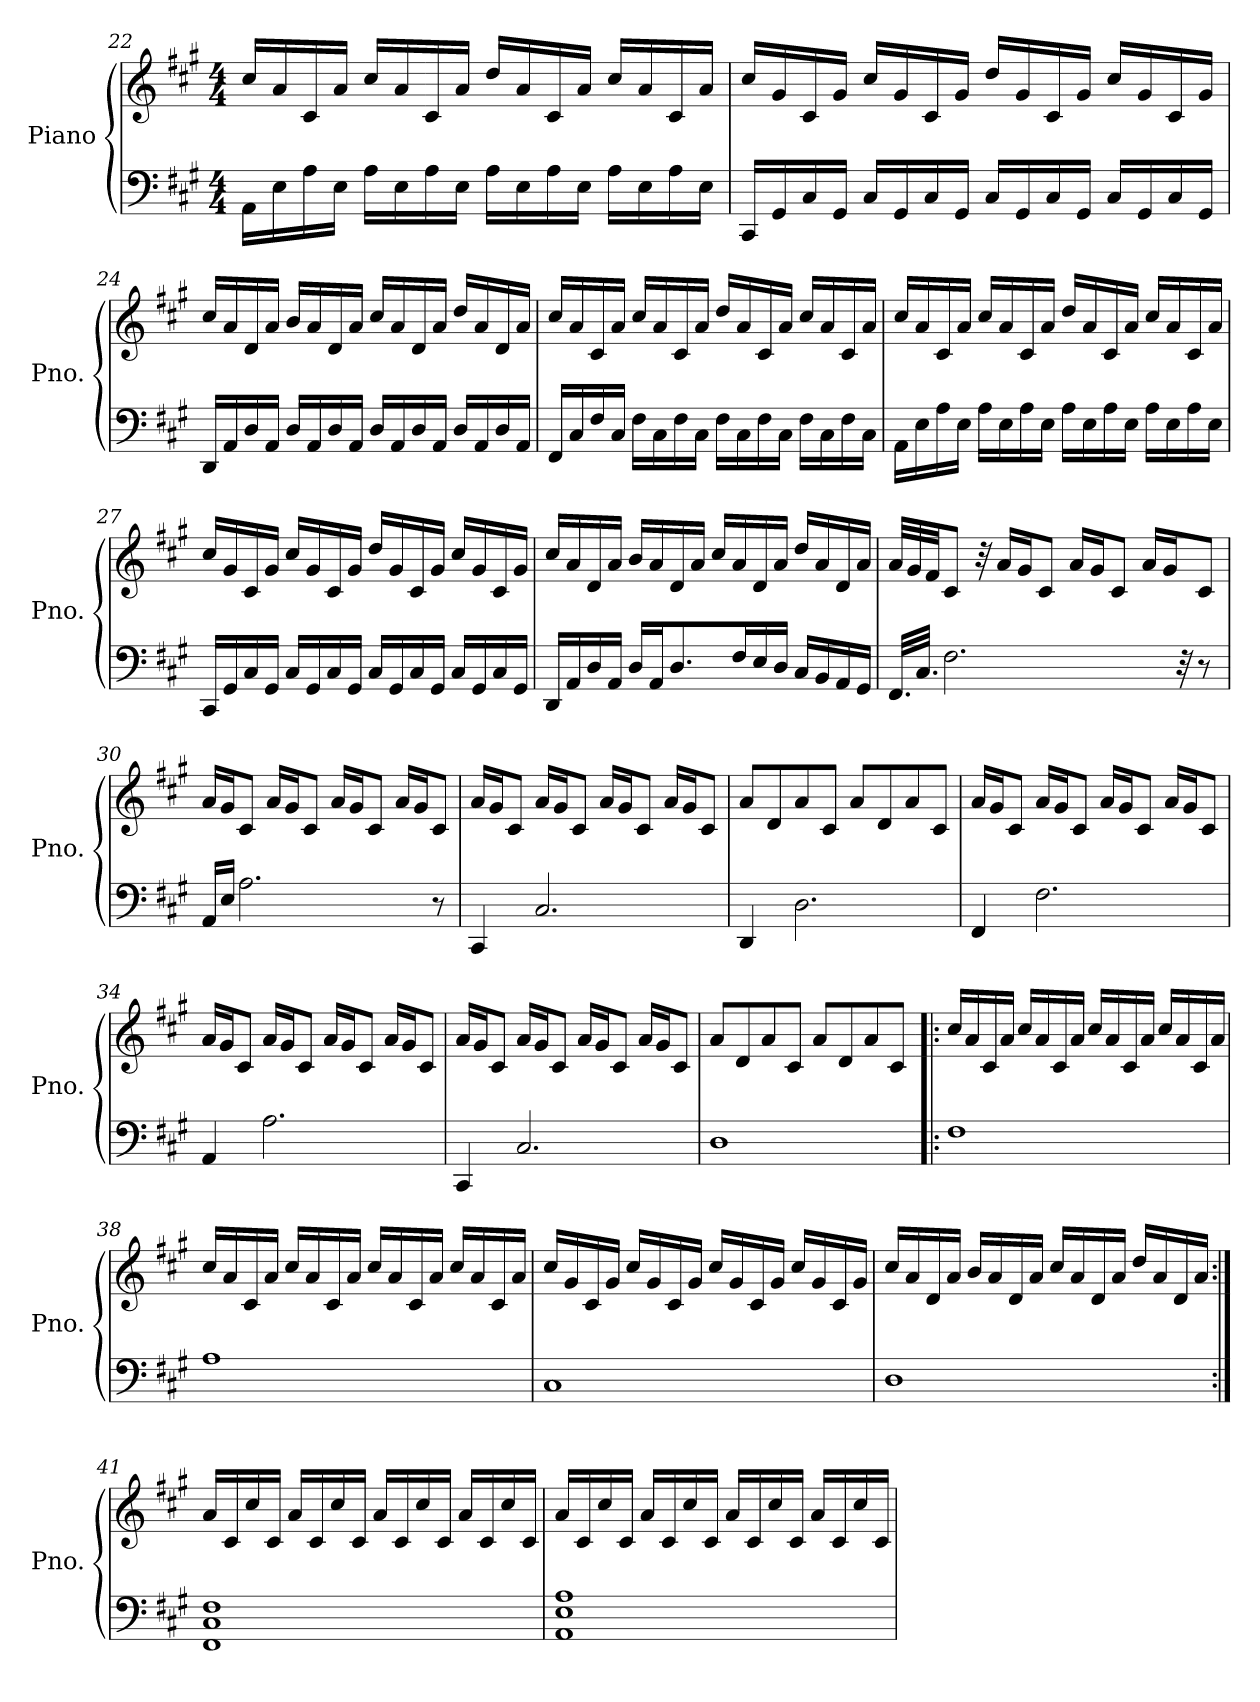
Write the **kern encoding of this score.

**kern	**kern
*part1	*part1
*staff2	*staff1
*I"Piano	*
*I'Pno.	*
*clefF4	*clefG2
*k[f#c#g#]	*k[f#c#g#]
*M4/4	*M4/4
=22	=22
16AA\LL	16cc#/LL
16E\	16a/
16A\	16c#/
16E\JJ	16a/JJ
16A\LL	16cc#/LL
16E\	16a/
16A\	16c#/
16E\JJ	16a/JJ
16A\LL	16dd/LL
16E\	16a/
16A\	16c#/
16E\JJ	16a/JJ
16A\LL	16cc#/LL
16E\	16a/
16A\	16c#/
16E\JJ	16a/JJ
!!LO:LB:g=z
=23	=23
16CC#/LL	16cc#/LL
16GG#/	16g#/
16C#/	16c#/
16GG#/JJ	16g#/JJ
16C#/LL	16cc#/LL
16GG#/	16g#/
16C#/	16c#/
16GG#/JJ	16g#/JJ
16C#/LL	16dd/LL
16GG#/	16g#/
16C#/	16c#/
16GG#/JJ	16g#/JJ
16C#/LL	16cc#/LL
16GG#/	16g#/
16C#/	16c#/
16GG#/JJ	16g#/JJ
=24	=24
16DD/LL	16cc#/LL
16AA/	16a/
16D/	16d/
16AA/JJ	16a/JJ
16D/LL	16b/LL
16AA/	16a/
16D/	16d/
16AA/JJ	16a/JJ
16D/LL	16cc#/LL
16AA/	16a/
16D/	16d/
16AA/JJ	16a/JJ
16D/LL	16dd/LL
16AA/	16a/
16D/	16d/
16AA/JJ	16a/JJ
!!LO:LB:g=z
=25	=25
16FF#/LL	16cc#/LL
16C#/	16a/
16F#/	16c#/
16C#/JJ	16a/JJ
16F#\LL	16cc#/LL
16C#\	16a/
16F#\	16c#/
16C#\JJ	16a/JJ
16F#\LL	16dd/LL
16C#\	16a/
16F#\	16c#/
16C#\JJ	16a/JJ
16F#\LL	16cc#/LL
16C#\	16a/
16F#\	16c#/
16C#\JJ	16a/JJ
=26	=26
16AA\LL	16cc#/LL
16E\	16a/
16A\	16c#/
16E\JJ	16a/JJ
16A\LL	16cc#/LL
16E\	16a/
16A\	16c#/
16E\JJ	16a/JJ
16A\LL	16dd/LL
16E\	16a/
16A\	16c#/
16E\JJ	16a/JJ
16A\LL	16cc#/LL
16E\	16a/
16A\	16c#/
16E\JJ	16a/JJ
!!LO:LB:g=z
=27	=27
16CC#/LL	16cc#/LL
16GG#/	16g#/
16C#/	16c#/
16GG#/JJ	16g#/JJ
16C#/LL	16cc#/LL
16GG#/	16g#/
16C#/	16c#/
16GG#/JJ	16g#/JJ
16C#/LL	16dd/LL
16GG#/	16g#/
16C#/	16c#/
16GG#/JJ	16g#/JJ
16C#/LL	16cc#/LL
16GG#/	16g#/
16C#/	16c#/
16GG#/JJ	16g#/JJ
=28	=28
16DD/LL	16cc#/LL
16AA/	16a/
16D/	16d/
16AA/JJ	16a/JJ
16D/LL	16b/LL
16AA/J	16a/
8.D/	16d/
.	16a/JJ
.	16cc#/LL
16F#/L	16a/
16E/	16d/
16D/JJ	16a/JJ
16C#/LL	16dd/LL
16BB/	16a/
16AA/	16d/
16GG#/JJ	16a/JJ
!!LO:PB:g=z
=29	=29
32.FF#/LLL	32a/LLL
.	32g#/
32.C#/JJJ	.
.	32f#/JJ
2.F#\	8c#/J
.	32r
.	16a/LL
.	16g#/J
.	8c#/J
.	16a/LL
.	16g#/J
.	8c#/J
.	16a/LL
.	16g#/J
32r	.
8r	8c#/J
=30	=30
16AA/LL	16a/LL
16E/JJ	16g#/J
2.A\	8c#/J
.	16a/LL
.	16g#/J
.	8c#/J
.	16a/LL
.	16g#/J
.	8c#/J
.	16a/LL
.	16g#/J
8r	8c#/J
=31	=31
4CC#/	16a/LL
.	16g#/J
.	8c#/J
2.C#/	16a/LL
.	16g#/J
.	8c#/J
.	16a/LL
.	16g#/J
.	8c#/J
.	16a/LL
.	16g#/J
.	8c#/J
!!LO:LB:g=z
=32	=32
4DD/	8a/L
.	8d/
2.D\	8a/
.	8c#/J
.	8a/L
.	8d/
.	8a/
.	8c#/J
=33	=33
4FF#/	16a/LL
.	16g#/J
.	8c#/J
2.F#\	16a/LL
.	16g#/J
.	8c#/J
.	16a/LL
.	16g#/J
.	8c#/J
.	16a/LL
.	16g#/J
.	8c#/J
=34	=34
4AA/	16a/LL
.	16g#/J
.	8c#/J
2.A\	16a/LL
.	16g#/J
.	8c#/J
.	16a/LL
.	16g#/J
.	8c#/J
.	16a/LL
.	16g#/J
.	8c#/J
=35	=35
4CC#/	16a/LL
.	16g#/J
.	8c#/J
2.C#/	16a/LL
.	16g#/J
.	8c#/J
.	16a/LL
.	16g#/J
.	8c#/J
.	16a/LL
.	16g#/J
.	8c#/J
!!LO:LB:g=z
=36	=36
1D	8a/L
.	8d/
.	8a/
.	8c#/J
.	8a/L
.	8d/
.	8a/
.	8c#/J
=37!|:	=37!|:
1F#	16cc#/LL
.	16a/
.	16c#/
.	16a/JJ
.	16cc#/LL
.	16a/
.	16c#/
.	16a/JJ
.	16cc#/LL
.	16a/
.	16c#/
.	16a/JJ
.	16cc#/LL
.	16a/
.	16c#/
.	16a/JJ
=38	=38
1A	16cc#/LL
.	16a/
.	16c#/
.	16a/JJ
.	16cc#/LL
.	16a/
.	16c#/
.	16a/JJ
.	16cc#/LL
.	16a/
.	16c#/
.	16a/JJ
.	16cc#/LL
.	16a/
.	16c#/
.	16a/JJ
!!LO:LB:g=z
=39	=39
1C#	16cc#/LL
.	16g#/
.	16c#/
.	16g#/JJ
.	16cc#/LL
.	16g#/
.	16c#/
.	16g#/JJ
.	16cc#/LL
.	16g#/
.	16c#/
.	16g#/JJ
.	16cc#/LL
.	16g#/
.	16c#/
.	16g#/JJ
=40	=40
1D	16cc#/LL
.	16a/
.	16d/
.	16a/JJ
.	16b/LL
.	16a/
.	16d/
.	16a/JJ
.	16cc#/LL
.	16a/
.	16d/
.	16a/JJ
.	16dd/LL
.	16a/
.	16d/
.	16a/JJ
!!LO:LB:g=z
=41:|!	=41:|!
1FF# 1C# 1F#	16a/LL
.	16c#/
.	16cc#/
.	16c#/JJ
.	16a/LL
.	16c#/
.	16cc#/
.	16c#/JJ
.	16a/LL
.	16c#/
.	16cc#/
.	16c#/JJ
.	16a/LL
.	16c#/
.	16cc#/
.	16c#/JJ
=42	=42
1AA 1E 1A	16a/LL
.	16c#/
.	16cc#/
.	16c#/JJ
.	16a/LL
.	16c#/
.	16cc#/
.	16c#/JJ
.	16a/LL
.	16c#/
.	16cc#/
.	16c#/JJ
.	16a/LL
.	16c#/
.	16cc#/
.	16c#/JJ
=	=
*-	*-
